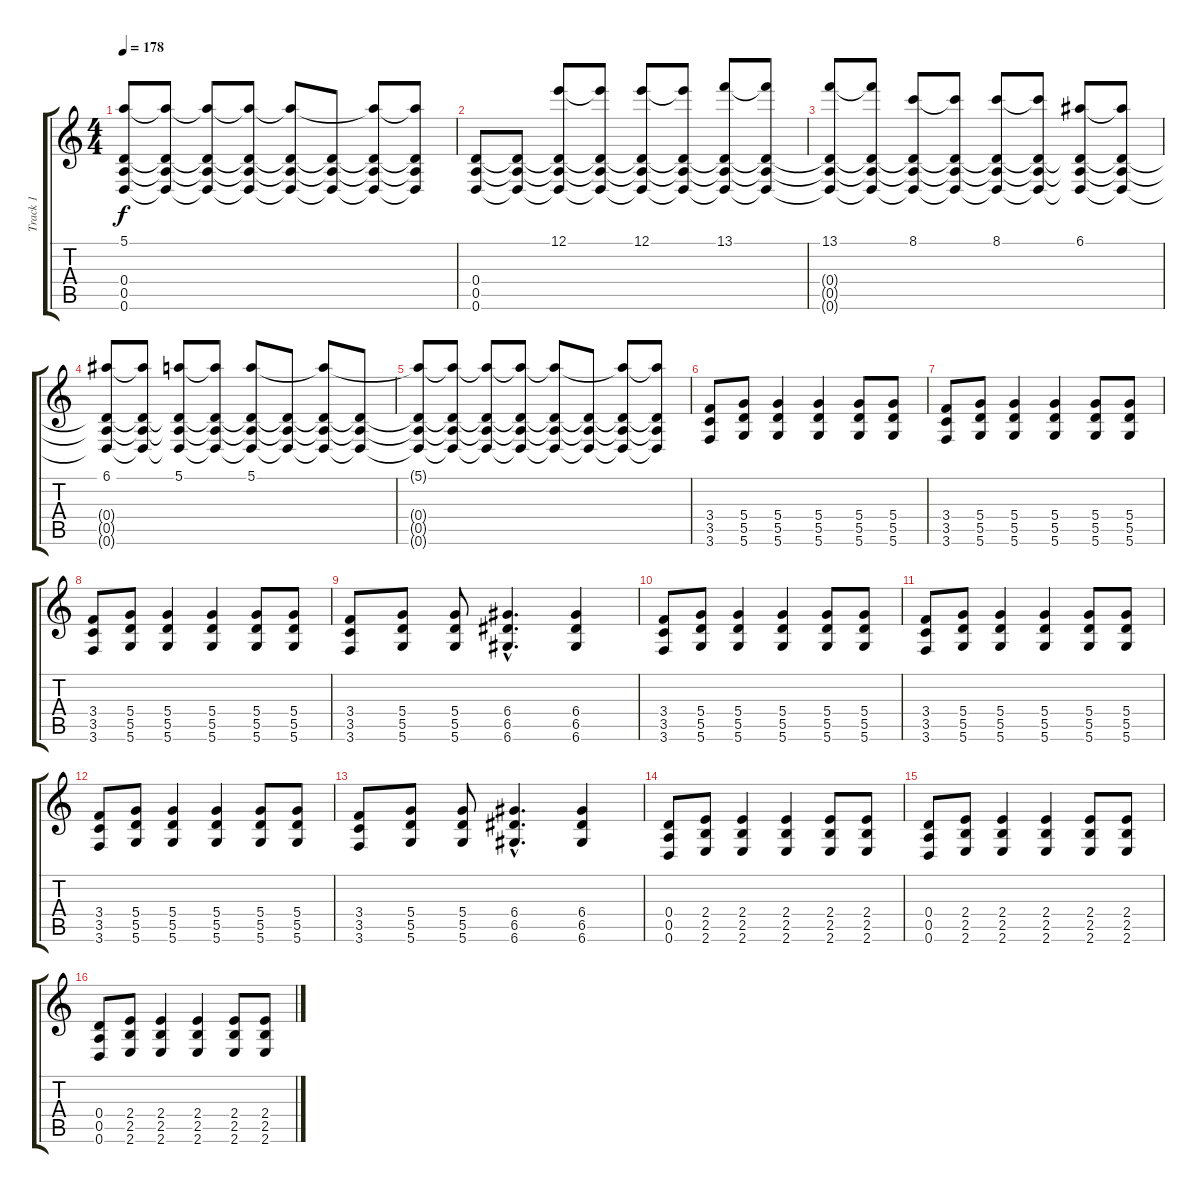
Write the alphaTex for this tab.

\track ("Track 1" "Track 1") {instrument overdrivenguitar}
\staff {score tabs}
\tuning (E4 B3 G3 D3 A2 D2) {hide}
\ts (4 4)
\tempo 178
\clef g2
\ks c
(5.1{t} 0.4{t} 0.5{t} 0.6{t}).8{dy f} (5.1{t} 0.4{t} 0.5{t} 0.6{t}).8 (5.1{t} 0.4{t} 0.5{t} 0.6{t}).8 (5.1{t} 0.4{t} 0.5{t} 0.6{t}).8 (5.1{t} 0.4{t} 0.5{t} 0.6{t}).8 (0.4{t} 0.5{t} 0.6{t}).8 (5.1{t} 0.4{t} 0.5{t} 0.6{t}).8 (5.1{t} 0.4{t} 0.5{t} 0.6{t}).8 |
(0.4 0.5 0.6).8 (0.4{t} 0.5{t} 0.6{t}).8 (12.1 0.4{t} 0.5{t} 0.6{t}).8 (12.1{t} 0.4{t} 0.5{t} 0.6{t}).8 (12.1 0.4{t} 0.5{t} 0.6{t}).8 (12.1{t} 0.4{t} 0.5{t} 0.6{t}).8 (13.1 0.4{t} 0.5{t} 0.6{t}).8 (13.1{t} 0.4{t} 0.5{t} 0.6{t}).8 |
(13.1 0.4{t} 0.5{t} 0.6{t}).8 (13.1{t} 0.4{t} 0.5{t} 0.6{t}).8 (8.1 0.4{t} 0.5{t} 0.6{t}).8 (8.1{t} 0.4{t} 0.5{t} 0.6{t}).8 (8.1 0.4{t} 0.5{t} 0.6{t}).8 (8.1{t} 0.4{t} 0.5{t} 0.6{t}).8 (6.1 0.4{t} 0.5{t} 0.6{t}).8 (6.1{t} 0.4{t} 0.5{t} 0.6{t}).8 |
(6.1 0.4{t} 0.5{t} 0.6{t}).8 (6.1{t} 0.4{t} 0.5{t} 0.6{t}).8 (5.1 0.4{t} 0.5{t} 0.6{t}).8 (5.1{t} 0.4{t} 0.5{t} 0.6{t}).8 (5.1 0.4{t} 0.5{t} 0.6{t}).8 (0.4{t} 0.5{t} 0.6{t}).8 (5.1{t} 0.4{t} 0.5{t} 0.6{t}).8 (0.4{t} 0.5{t} 0.6{t}).8 |
(5.1{t} 0.4{t} 0.5{t} 0.6{t}).8 (5.1{t} 0.4{t} 0.5{t} 0.6{t}).8 (5.1{t} 0.4{t} 0.5{t} 0.6{t}).8 (5.1{t} 0.4{t} 0.5{t} 0.6{t}).8 (5.1{t} 0.4{t} 0.5{t} 0.6{t}).8 (0.4{t} 0.5{t} 0.6{t}).8 (5.1{t} 0.4{t} 0.5{t} 0.6{t}).8 (5.1{t} 0.4{t} 0.5{t} 0.6{t}).8 |
(3.4 3.5 3.6).8 (5.4 5.5 5.6).8 (5.4 5.5 5.6).4 (5.4 5.5 5.6).4 (5.4 5.5 5.6).8 (5.4 5.5 5.6).8 |
(3.4 3.5 3.6).8 (5.4 5.5 5.6).8 (5.4 5.5 5.6).4 (5.4 5.5 5.6).4 (5.4 5.5 5.6).8 (5.4 5.5 5.6).8 |
(3.4 3.5 3.6).8 (5.4 5.5 5.6).8 (5.4 5.5 5.6).4 (5.4 5.5 5.6).4 (5.4 5.5 5.6).8 (5.4 5.5 5.6).8 |
(3.4 3.5 3.6).8 (5.4 5.5 5.6).8 (5.4 5.5 5.6).8 (6.4{hac} 6.5{hac} 6.6{hac}).4{d} (6.4 6.5 6.6).4 |
(3.4 3.5 3.6).8 (5.4 5.5 5.6).8 (5.4 5.5 5.6).4 (5.4 5.5 5.6).4 (5.4 5.5 5.6).8 (5.4 5.5 5.6).8 |
(3.4 3.5 3.6).8 (5.4 5.5 5.6).8 (5.4 5.5 5.6).4 (5.4 5.5 5.6).4 (5.4 5.5 5.6).8 (5.4 5.5 5.6).8 |
(3.4 3.5 3.6).8 (5.4 5.5 5.6).8 (5.4 5.5 5.6).4 (5.4 5.5 5.6).4 (5.4 5.5 5.6).8 (5.4 5.5 5.6).8 |
(3.4 3.5 3.6).8 (5.4 5.5 5.6).8 (5.4 5.5 5.6).8 (6.4{hac} 6.5{hac} 6.6{hac}).4{d} (6.4 6.5 6.6).4 |
(0.4 0.5 0.6).8 (2.4 2.5 2.6).8 (2.4 2.5 2.6).4 (2.4 2.5 2.6).4 (2.4 2.5 2.6).8 (2.4 2.5 2.6).8 |
(0.4 0.5 0.6).8 (2.4 2.5 2.6).8 (2.4 2.5 2.6).4 (2.4 2.5 2.6).4 (2.4 2.5 2.6).8 (2.4 2.5 2.6).8 |
(0.4 0.5 0.6).8 (2.4 2.5 2.6).8 (2.4 2.5 2.6).4 (2.4 2.5 2.6).4 (2.4 2.5 2.6).8 (2.4 2.5 2.6).8
